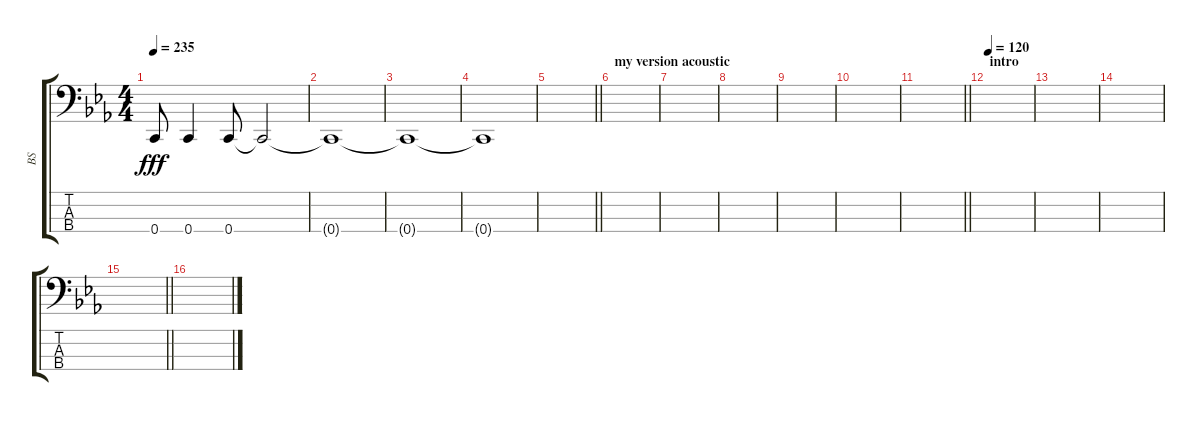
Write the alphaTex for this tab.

\track ("BS" "BS") {instrument electricbasspick}
\staff {score tabs}
\tuning (F2 C2 G1 C1) {hide}
\ts (4 4)
\section ("" "")
\tempo 235
\clef f4
\ks cminor
0.4.8{dy fff} 0.4.4 0.4.8 0.4{t}.2 |
0.4{t}.1 |
0.4{t}.1 |
0.4{t}.1 |
\barLineRight lightlight
|
\section ("" "my version acoustic")
|
|
|
|
|
\barLineRight lightlight
|
\section ("" "intro")
\tempo 120
|
|
|
\barLineRight lightlight
|
\section ("" "")
